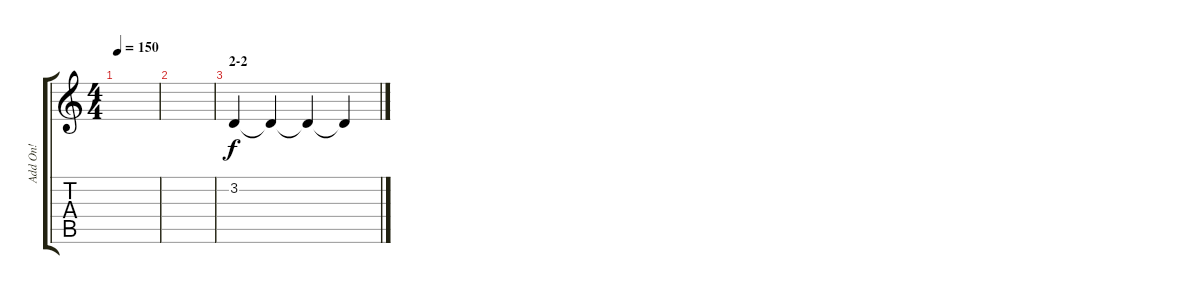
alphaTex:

\track ("Add On!" "Add On!") {instrument birdtweet}
\staff {score tabs}
\tuning (E4 B3 G3 D3 A2 E2) {hide}
\ts (4 4)
\tempo 150
\clef g2
\ks c
|
|
\section ("" "2-2")
3.2.4 3.2{t}.4 3.2{t}.4 3.2{t}.4
